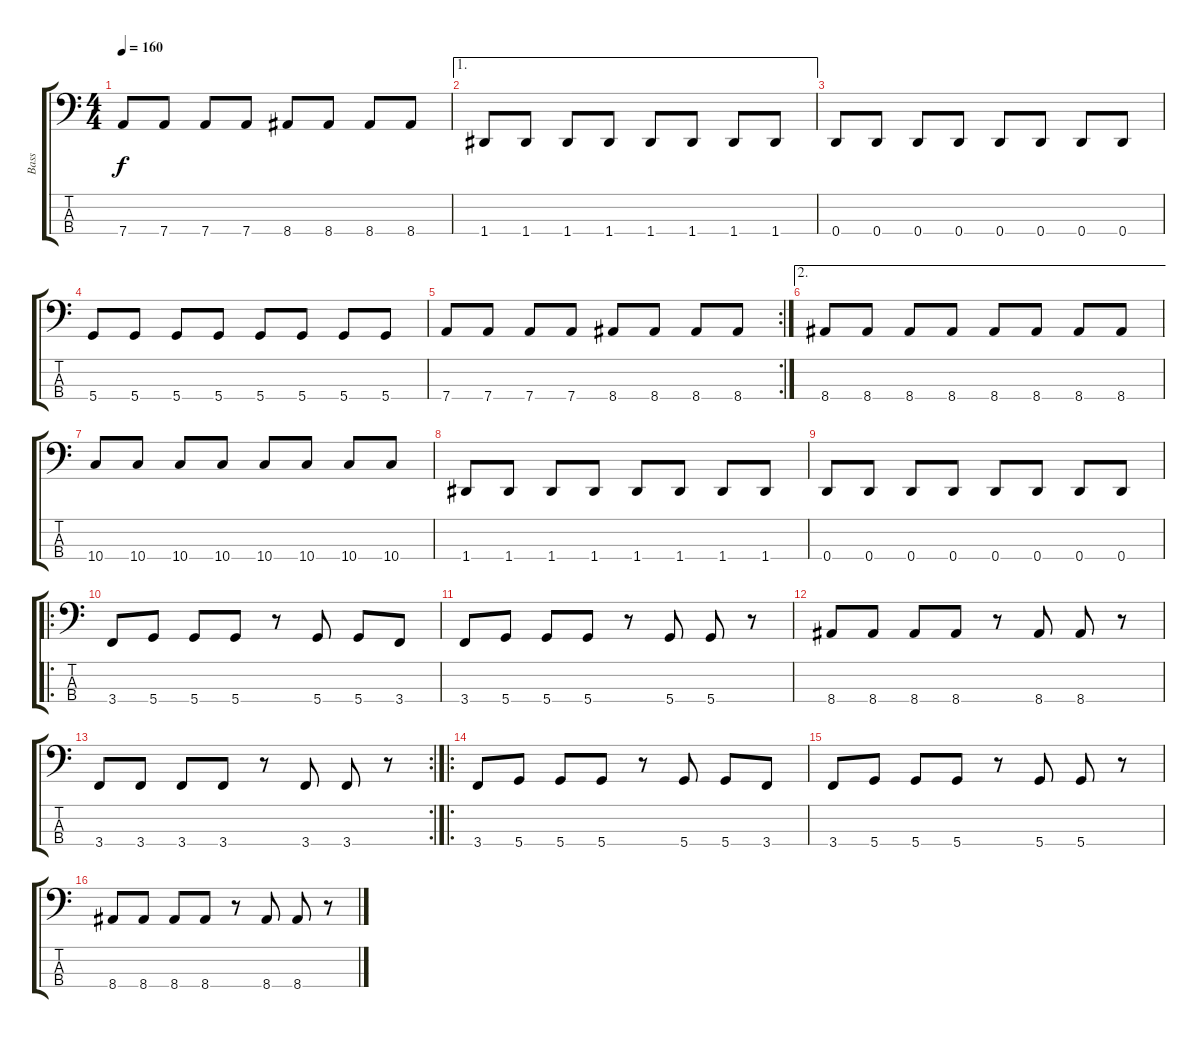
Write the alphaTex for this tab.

\track ("Bass" "Bass") {instrument electricbassfinger}
\staff {score tabs}
\tuning (G2 D2 A1 D1) {hide}
\ts (4 4)
\tempo 160
\clef f4
\ks c
7.4.8{dy f} 7.4.8 7.4.8 7.4.8 8.4.8 8.4.8 8.4.8 8.4.8 |
\ae 1
1.4.8 1.4.8 1.4.8 1.4.8 1.4.8 1.4.8 1.4.8 1.4.8 |
0.4.8 0.4.8 0.4.8 0.4.8 0.4.8 0.4.8 0.4.8 0.4.8 |
5.4.8 5.4.8 5.4.8 5.4.8 5.4.8 5.4.8 5.4.8 5.4.8 |
\rc 2
7.4.8 7.4.8 7.4.8 7.4.8 8.4.8 8.4.8 8.4.8 8.4.8 |
\ae 2
8.4.8 8.4.8 8.4.8 8.4.8 8.4.8 8.4.8 8.4.8 8.4.8 |
10.4.8 10.4.8 10.4.8 10.4.8 10.4.8 10.4.8 10.4.8 10.4.8 |
1.4.8 1.4.8 1.4.8 1.4.8 1.4.8 1.4.8 1.4.8 1.4.8 |
0.4.8 0.4.8 0.4.8 0.4.8 0.4.8 0.4.8 0.4.8 0.4.8 |
\ro
3.4.8 5.4.8 5.4.8 5.4.8 r.8 5.4.8 5.4.8 3.4.8 |
3.4.8 5.4.8 5.4.8 5.4.8 r.8 5.4.8 5.4.8 r.8 |
8.4.8 8.4.8 8.4.8 8.4.8 r.8 8.4.8 8.4.8 r.8 |
\rc 2
3.4.8 3.4.8 3.4.8 3.4.8 r.8 3.4.8 3.4.8 r.8 |
\ro
3.4.8 5.4.8 5.4.8 5.4.8 r.8 5.4.8 5.4.8 3.4.8 |
3.4.8 5.4.8 5.4.8 5.4.8 r.8 5.4.8 5.4.8 r.8 |
8.4.8 8.4.8 8.4.8 8.4.8 r.8 8.4.8 8.4.8 r.8
